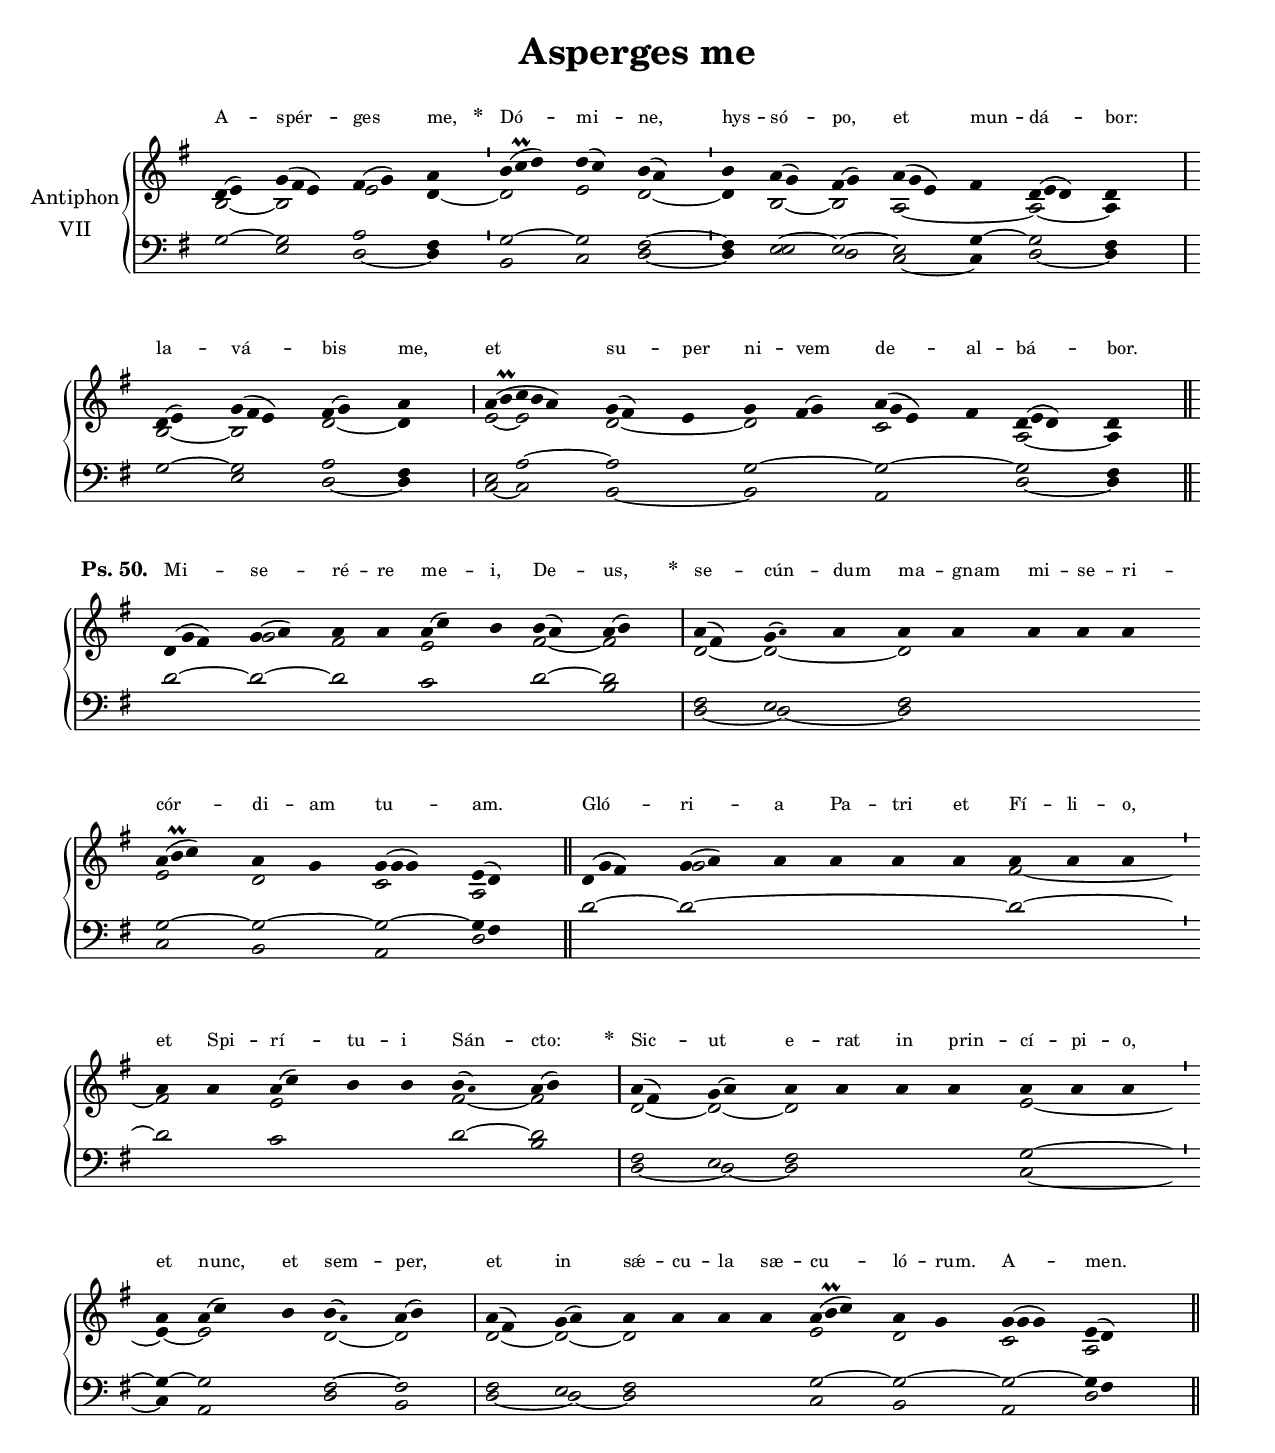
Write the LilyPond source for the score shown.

\version "2.18"
\include "gregorian.ly"
\include "noh2.ily"

%\include "lilypond-book-preamble.ly"

%Page reference: page v.1
%(volume.page)

global = {
 \key d \mixolydian
 \cadenzaOn 
 \override Glissando #'thickness = #2.0
}

\header {
  title = \markup \center-column {"Asperges me" \vspace #1 }
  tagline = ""
  composer = ""
}

\paper {
 #(include-special-characters)
  oddHeaderMarkup = \markup \fill-line {
    \line {}
    \center-column {
      \on-the-fly #first-page     " "
      \on-the-fly #not-first-page "Asperges me"
    }
    \line { \on-the-fly #print-page-number-check-first \fromproperty #'page:page-number-string }
  }
  evenHeaderMarkup = \markup \fill-line {
    \line { \on-the-fly #print-page-number-check-first \fromproperty #'page:page-number-string }
    \center-column { "Asperges me" }
    \line {}
  }
}

chantText = \lyricmode {
A -- spér -- ges me, 
\set stanza = " * " Dó -- mi -- ne, hys -- só -- po, et mun -- dá -- bor: 
la -- vá -- bis me, 
et su -- per ni -- vem de -- al -- bá -- bor. 
\set stanza = " Ps. 50. " 
Mi -- se -- ré -- re me -- i, De -- us, 
\set stanza = " * " 
se -- cún -- dum ma -- gnam mi -- se -- ri -- cór -- di -- am tu -- am. 
Gló -- ri -- a Pa -- tri et Fí -- li -- o, et Spi -- rí -- tu -- i Sán -- cto: 
\set stanza = " * " 
Sic -- ut e -- rat in prin -- cí -- pi -- o, et nunc, et sem -- per, 
et in sǽ -- cu -- la sæ -- cu -- ló -- rum. A -- men. }

chantMusic = {
\tieDown   d'4 ( e'4) g'4 ( fis'4 e'4) fis'4 ( g'4) a'4 \divisioMinima
 b'4 ( c''\prall d''4) d''4 ( c''4) b'4 ( a'4) \divisioMinima
 b'4 a'4 ( g'4) fis'4 ( g'4)
 a'4 ( g'4 e'4) fis'4 d'4 ( e'4 d'4) d'4 \divisioMaxima \forceBreak
 d'4 ( e'4) g'4 ( fis'4 e'4) fis'4 ( g'4) a'4 \divisioMaior
 a'4 ( b'\prall c''4 b'4 a'4) g'4 ( fis'4) e'4 g'4 fis'4 ( g'4)
 a'4 ( g'4 e'4) fis'4 d'4 ( e'4 d'4) d'4 \finalis \forceBreak
 d'4 ( g'4 fis'4) g'4 ( a'4) a'4 a'4 a'4 ( c''4) b'4 b'4 ( a'4) a'4 ( b'4) \divisioMaxima
 a'4 ( fis'4) g'4 ( \once \tweak #'font-size #-4 a' ) a'4 a'4 a'4 a'4 a'4 a'4 \forceBreak
 a'4 ( b'\prall c''4) a'4 g'4 g'4 ( g'4 g'4) e'4 ( d'4) \finalis
 d'4 ( g'4 fis'4) g'4 ( a'4) a'4 a'4 a'4 a'4 
 a'4 a'4 a'4 \divisioMinima \forceBreak
 a'4 a'4 a'4 ( c''4) b'4 b'4 b'4 ( \once \tweak #'font-size #-4 a' ) a'4 ( b'4) \divisioMaxima
 a'4 ( fis'4) g'4 ( a'4) a'4 a'4 a'4 a'4 a'4 a'4 a'4 \divisioMinima
 \forceBreak
 a'4 a'4 ( c''4) b'4 b'4 ( \once \tweak #'font-size #-4 a' ) a'4 ( b'4) \divisioMaxima
 a'4 ( fis'4) g'4 ( a'4) a'4 a'4 a'4 a'4 a'4 ( b'\prall c''4) a'4 g'4 g'4 ( g'4 g'4) e'4 ( d'4) \finalis

}

altoMusic = {
b2 ~ b2*3/2 e'2 d'4 ~ \divisioMinima
d'2*3/2 e'2 d'2 ~ \divisioMinima
d'4 b2 ~ b2 a2*4/2 ~ a2*3/2 ~ a4 \divisioMaxima
b2 ~ b2*3/2 d'2 ~ d'4 \divisioMaior
e'2 ~ e'2*3/2 d'2*3/2 ~ d'2*3/2 c'2*4/2 a2*3/2 ~ a4 \finalis
r2*3/2 g'2 fis'2 e'2*3/2 fis'2 ~ fis'2 \divisioMaxima
d'2 ~ d'2*3/2 ~ d'2*5/2 e'2*3/2 d'2 c'2*3/2 a2 \finalis
r2*3/2 g'2*6/2 fis'2*3/2 ~ \divisioMinima
fis'2 e'2*4/2 fis'2 ~ fis'2 \divisioMaxima
d'2 ~ d'2 ~ d'2*4/2 e'2*3/2 ~ \divisioMinima
e'4 ~ e'2*3/2 d'2 ~ d'2 \divisioMaxima
d'2 ~ d'2 ~ d'2*4/2 e'2*3/2 d'2 c'2*3/2 a2 \finalis
}

tenorMusic = {
g2 ~ g2*3/2 a2 fis4 \divisioMinima
g2*3/2 ~ g2 fis2 ~ \divisioMinima
fis4 e2 ~ e2 ~ e2*3/2 g4 ~ g2*3/2 fis4 \divisioMaxima
g2 ~ g2*3/2 a2 fis4 \divisioMaior
e2 a2*3/2 ~ a2*3/2 g2*3/2 ~ g2*4/2 ~ g2*3/2 fis4 \finalis
d'2*3/2 ~ d'2 ~ d'2 c'2*3/2 d'2 ~ d'2 \divisioMaxima
fis2 e2*3/2 fis2*5/2 g2*3/2 ~ g2 ~ g2*3/2 ~ g4 fis4 \finalis
d'2*3/2 ~ d'2*6/2 ~ d'2*3/2 ~ \divisioMinima
d'2 c'2*4/2 d'2 ~ d'2 \divisioMaxima
fis2 e2 fis2*4/2 g2*3/2 ~ \divisioMinima
g4 ~ g2*3/2 fis2 ~ fis2 \divisioMaxima
fis2 e2 fis2*4/2 g2*3/2 ~ g2 ~ g2*3/2 ~ g4 fis4 \finalis
}

bassMusic = {
r2 e2*3/2 d2 ~ d4 \divisioMinima
b,2*3/2 c2 d2 ~ \divisioMinima
d4 \shiftRight e2 d2 c2*3/2 ~ c4 d2*3/2 ~ d4 \divisioMaxima
r2 e2*3/2 d2 ~ d4 \divisioMaior
c2 ~ c2*3/2 b,2*3/2 ~ b,2*3/2 a,2*4/2 d2*3/2 ~ d4 \finalis
r2*12/2 b2 \divisioMaxima
d2 ~ d2*3/2 ~ d2*5/2 c2*3/2 b,2 a,2*3/2 d2 \finalis
r2*12/2 \divisioMinima
r2*8/2 b2 \divisioMaxima
d2 ~ d2 ~ d2*4/2 c2*3/2 ~ \divisioMinima
c4 a,2*3/2 d2 b,2 \divisioMaxima
d2 ~ d2 ~ d2*4/2 c2*3/2 b,2 a,2*3/2 d2 \finalis
}

voiceLines = {
\voiceLineStyle


}

\score{
  <<
    \new Lyrics
    \new GrandStaff <<
      \set GrandStaff.autoBeaming = ##f
      \set GrandStaff.instrumentName = \markup \center-column {
        "Antiphon"
        "VII"
      }
      \new Staff = up <<
        \new Voice = "chant" {
          \voiceOne \global \chantMusic
        }
        \new Voice {
          \voiceTwo \global \altoMusic
        }
      >>

      \new Staff = down <<
        \clef bass
        \new Voice {
          \voiceOne \global \tenorMusic
        }
        \new Voice {
          \voiceTwo \global \bassMusic
        }
	\new Voice {
        \voiceThree \global \voiceLines
        }
      >>
    >>
    \context Lyrics {
      \lyricsto chant {
        \chantText
      }
    }
  >>
  \layout{
  }
}
